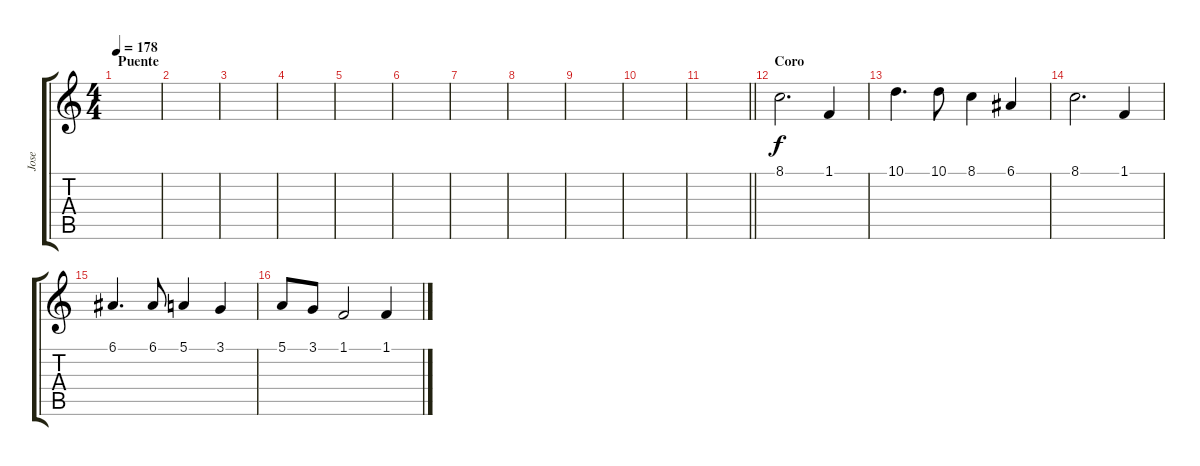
\track ("Jose" "Jose") {instrument lead2sawtooth}
\staff {score tabs}
\tuning (E4 B3 G3 D3 A2 E2) {hide}
\ts (4 4)
\section ("" "Puente")
\tempo 178
\clef g2
\ks c
|
|
|
|
|
|
|
|
|
|
\barLineRight lightlight
|
\section ("" "Coro")
8.1.2{d} 1.1.4 |
10.1.4{d} 10.1.8 8.1.4 6.1.4 |
8.1.2{d} 1.1.4 |
6.1.4{d} 6.1.8 5.1.4 3.1.4 |
5.1.8 3.1.8 1.1.2 1.1.4
